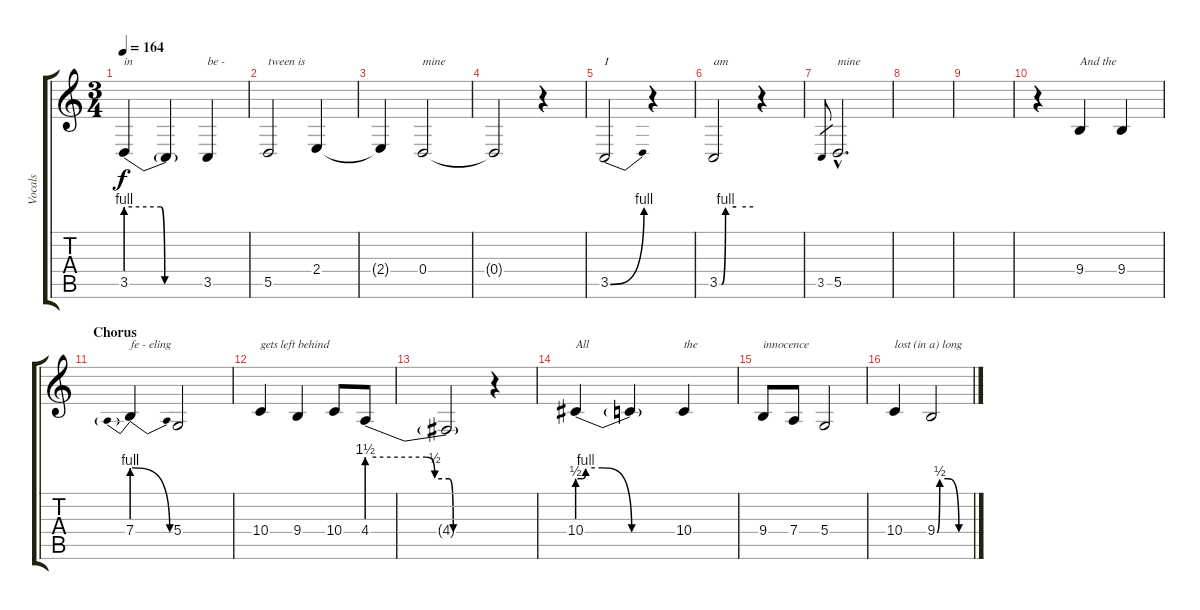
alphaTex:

\track ("Vocals" "Vocals") {instrument lead1square}
\staff {score tabs}
\tuning (E4 B3 G3 D3 A2 E2) {hide}
\ts (3 4)
\tempo 164
\clef g2
\ks c
3.5{be (custom 0 4 27 4 30 0 40 0 60 0)}.4{txt "in" dy f} 3.5{t}.4 3.5.4{txt "be -"} |
5.5.2{txt "tween is"} 2.4.4 |
2.4{t}.4 0.4.2{txt "mine"} |
0.4{t}.2 r.4 |
3.5{be (bend 0 0 60 4)}.2{txt "I"} r.4 |
3.5{be (custom 0 0 4 0 11 4 30 4 60 4)}.2{txt "am"} r.4 |
3.5.8{gr} 5.5{hac}.2{d txt "mine"} |
|
|
r.4 9.4.4{txt "And the"} 9.4.4 |
\section ("" "Chorus")
7.4{be (prebendrelease 0 4 60 0)}.4{txt "fe - eling"} 5.4.2 |
10.4.4{txt "gets left behind"} 9.4.4 10.4.8 4.4{be (custom 0 6 29 6 33 2 40 2 42 0 60 0)}.8 |
4.4{t}.2 r.4 |
10.4{be (custom 0 2 3 2 5 4 15 4 33 0 60 0)}.4{txt "All"} 10.4{t}.4 10.4.4{txt "the"} |
9.4.8{txt "innocence"} 7.4.8 5.4.2 |
10.4.4{txt "lost (in a) long"} 9.4{be (custom 0 0 5 2 20 2 40 0 60 0)}.2
